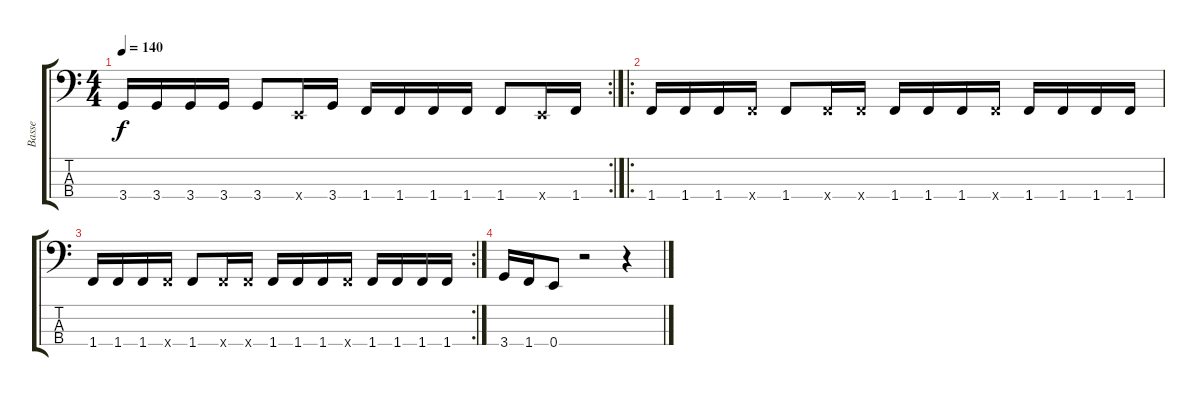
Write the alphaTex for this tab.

\track ("Basse" "Basse") {instrument electricbassfinger}
\staff {score tabs}
\tuning (G2 D2 A1 E1) {hide}
\rc 2
\ts (4 4)
\tempo 140
\clef f4
\ks c
3.4.16{dy f} 3.4.16 3.4.16 3.4.16 3.4.8 0.4{x}.16 3.4.16 1.4.16 1.4.16 1.4.16 1.4.16 1.4.8 0.4{x}.16 1.4.16 |
\ro
1.4.16 1.4.16 1.4.16 1.4{x}.16 1.4.8 1.4{x}.16 1.4{x}.16 1.4.16 1.4.16 1.4.16 1.4{x}.16 1.4.16 1.4.16 1.4.16 1.4.16 |
\rc 2
1.4.16 1.4.16 1.4.16 1.4{x}.16 1.4.8 1.4{x}.16 1.4{x}.16 1.4.16 1.4.16 1.4.16 1.4{x}.16 1.4.16 1.4.16 1.4.16 1.4.16 |
3.4.16 1.4.16 0.4.8 r.2 r.4
